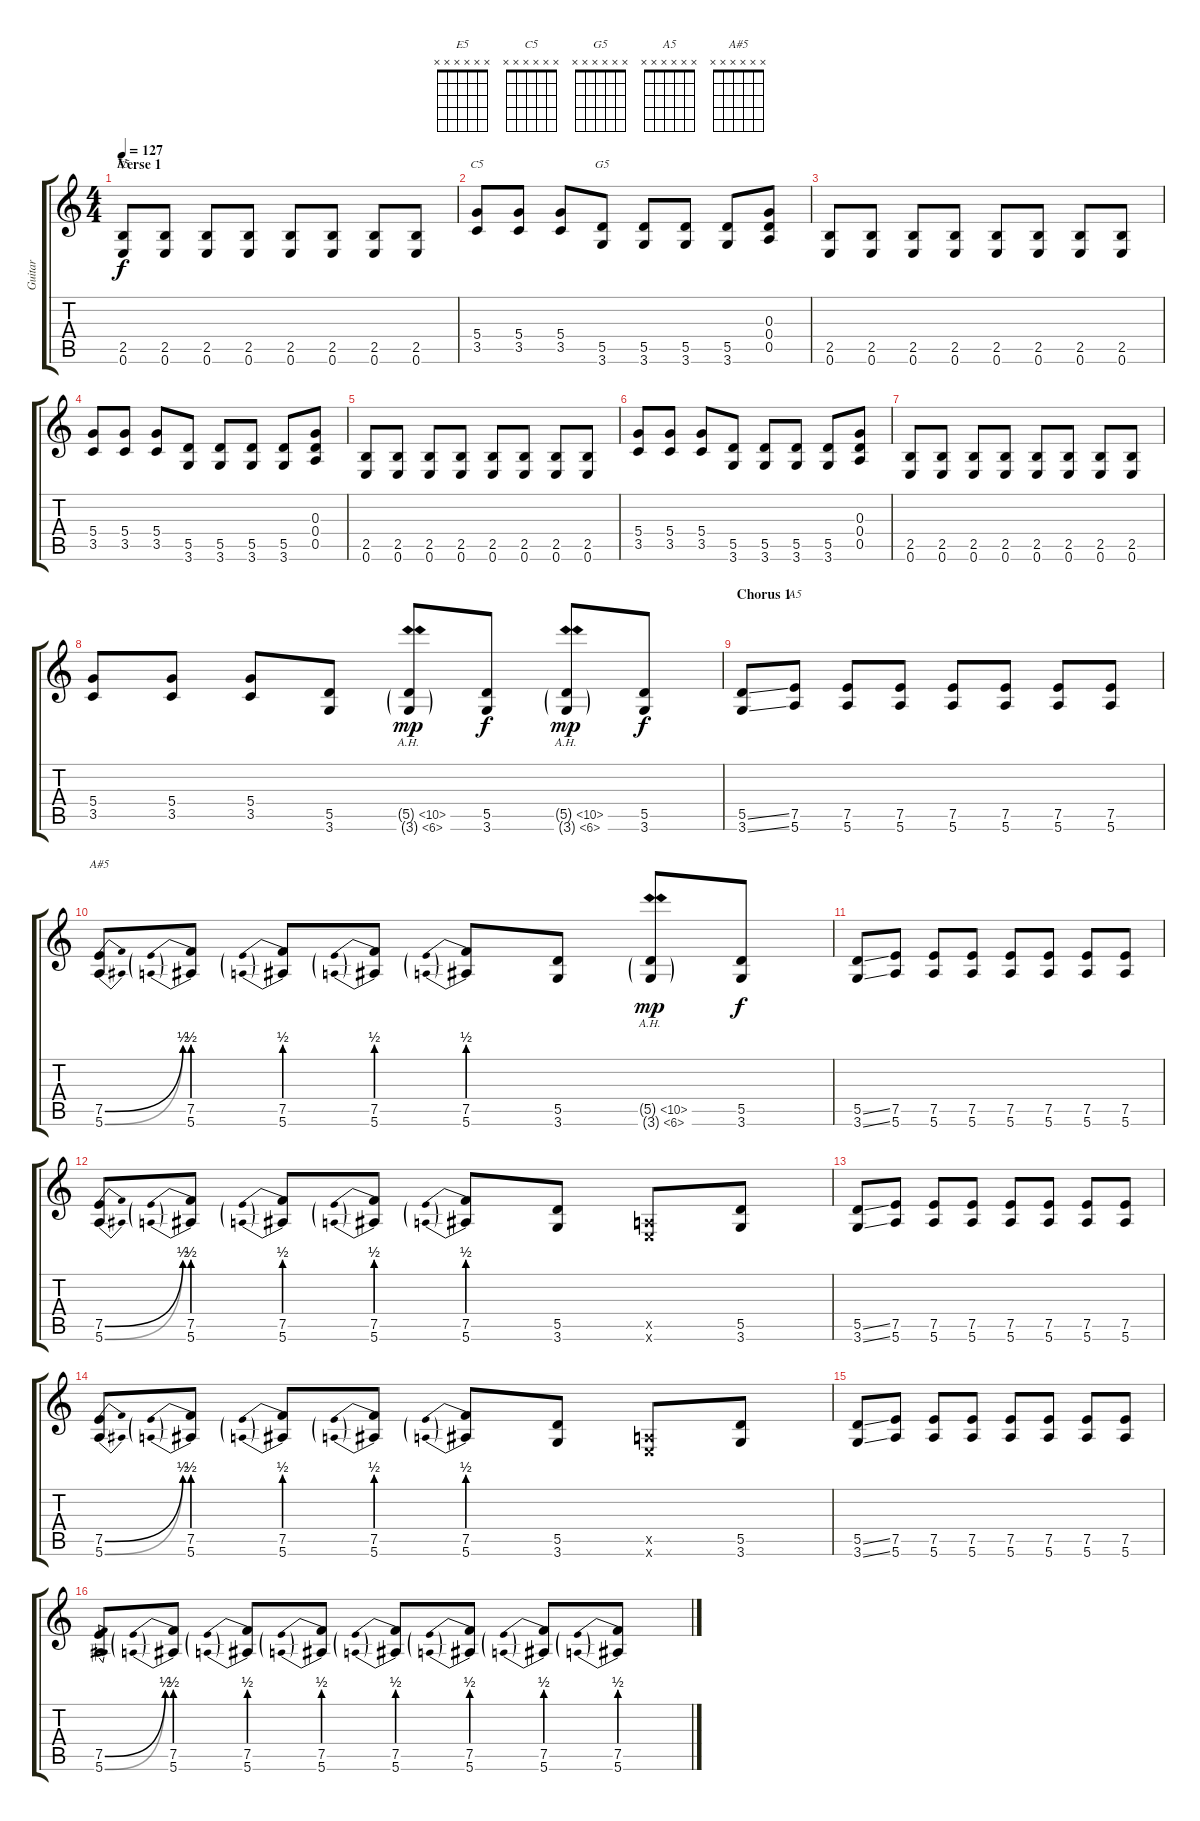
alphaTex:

\track ("Guitar" "Guitar") {instrument electricguitarmuted}
\staff {score tabs}
\tuning (E4 B3 G3 D3 A2 E2) {hide}
\chord ("E5" x x x x x x) {firstfret 0}
\chord ("C5" x x x x x x) {firstfret 0}
\chord ("G5" x x x x x x) {firstfret 0}
\chord ("A5" x x x x x x) {firstfret 0}
\chord ("A#5" x x x x x x) {firstfret 0}
\ts (4 4)
\section ("" "Verse 1")
\tempo 127
\clef g2
\ks c
(2.5 0.6).8{ch "E5" dy f instrument electricguitarmuted} (2.5 0.6).8 (2.5 0.6).8 (2.5 0.6).8 (2.5 0.6).8 (2.5 0.6).8 (2.5 0.6).8 (2.5 0.6).8 |
(5.4 3.5).8{ch "C5"} (5.4 3.5).8 (5.4 3.5).8 (5.5 3.6).8{ch "G5"} (5.5 3.6).8 (5.5 3.6).8 (5.5 3.6).8 (0.3 0.4 0.5).8 |
(2.5 0.6).8 (2.5 0.6).8 (2.5 0.6).8 (2.5 0.6).8 (2.5 0.6).8 (2.5 0.6).8 (2.5 0.6).8 (2.5 0.6).8 |
(5.4 3.5).8 (5.4 3.5).8 (5.4 3.5).8 (5.5 3.6).8 (5.5 3.6).8 (5.5 3.6).8 (5.5 3.6).8 (0.3 0.4 0.5).8 |
(2.5 0.6).8 (2.5 0.6).8 (2.5 0.6).8 (2.5 0.6).8 (2.5 0.6).8 (2.5 0.6).8 (2.5 0.6).8 (2.5 0.6).8 |
(5.4 3.5).8 (5.4 3.5).8 (5.4 3.5).8 (5.5 3.6).8 (5.5 3.6).8 (5.5 3.6).8 (5.5 3.6).8 (0.3 0.4 0.5).8 |
(2.5 0.6).8 (2.5 0.6).8 (2.5 0.6).8 (2.5 0.6).8 (2.5 0.6).8 (2.5 0.6).8 (2.5 0.6).8 (2.5 0.6).8 |
(5.4 3.5).8 (5.4 3.5).8 (5.4 3.5).8 (5.5 3.6).8{volume 16 instrument distortionguitar} (5.5{ah 5 g} 3.6{ah 3 g}).8{dy mp} (5.5 3.6).8{dy f} (5.5{ah 5 g} 3.6{ah 3 g}).8{dy mp} (5.5 3.6).8{dy f} |
\section ("" "Chorus 1")
(5.5{ss} 3.6{ss}).8 (7.5 5.6).8{ch "A5"} (7.5 5.6).8 (7.5 5.6).8 (7.5 5.6).8 (7.5 5.6).8 (7.5 5.6).8 (7.5 5.6).8 |
(7.5{be (bend 0 0 60 2)} 5.6{be (bend 0 0 60 2)}).8{ch "A#5"} (7.5{be (prebend 0 2 60 2)} 5.6{be (prebend 0 2 60 2)}).8 (7.5{be (prebend 0 2 60 2)} 5.6{be (prebend 0 2 60 2)}).8 (7.5{be (prebend 0 2 60 2)} 5.6{be (prebend 0 2 60 2)}).8 (7.5{be (prebend 0 2 60 2)} 5.6{be (prebend 0 2 60 2)}).8 (5.5 3.6).8 (5.5{ah 5 g} 3.6{ah 3 g}).8{dy mp} (5.5 3.6).8{dy f} |
(5.5{ss} 3.6{ss}).8 (7.5 5.6).8 (7.5 5.6).8 (7.5 5.6).8 (7.5 5.6).8 (7.5 5.6).8 (7.5 5.6).8 (7.5 5.6).8 |
(7.5{be (bend 0 0 60 2)} 5.6{be (bend 0 0 60 2)}).8 (7.5{be (prebend 0 2 60 2)} 5.6{be (prebend 0 2 60 2)}).8 (7.5{be (prebend 0 2 60 2)} 5.6{be (prebend 0 2 60 2)}).8 (7.5{be (prebend 0 2 60 2)} 5.6{be (prebend 0 2 60 2)}).8 (7.5{be (prebend 0 2 60 2)} 5.6{be (prebend 0 2 60 2)}).8 (5.5 3.6).8 (0.5{x} 0.6{x}).8 (5.5 3.6).8 |
(5.5{ss} 3.6{ss}).8 (7.5 5.6).8 (7.5 5.6).8 (7.5 5.6).8 (7.5 5.6).8 (7.5 5.6).8 (7.5 5.6).8 (7.5 5.6).8 |
(7.5{be (bend 0 0 60 2)} 5.6{be (bend 0 0 60 2)}).8 (7.5{be (prebend 0 2 60 2)} 5.6{be (prebend 0 2 60 2)}).8 (7.5{be (prebend 0 2 60 2)} 5.6{be (prebend 0 2 60 2)}).8 (7.5{be (prebend 0 2 60 2)} 5.6{be (prebend 0 2 60 2)}).8 (7.5{be (prebend 0 2 60 2)} 5.6{be (prebend 0 2 60 2)}).8 (5.5 3.6).8 (0.5{x} 0.6{x}).8 (5.5 3.6).8 |
(5.5{ss} 3.6{ss}).8 (7.5 5.6).8 (7.5 5.6).8 (7.5 5.6).8 (7.5 5.6).8 (7.5 5.6).8 (7.5 5.6).8 (7.5 5.6).8 |
(7.5{be (bend 0 0 60 2)} 5.6{be (bend 0 0 60 2)}).8 (7.5{be (prebend 0 2 60 2)} 5.6{be (prebend 0 2 60 2)}).8 (7.5{be (prebend 0 2 60 2)} 5.6{be (prebend 0 2 60 2)}).8 (7.5{be (prebend 0 2 60 2)} 5.6{be (prebend 0 2 60 2)}).8 (7.5{be (prebend 0 2 60 2)} 5.6{be (prebend 0 2 60 2)}).8 (7.5{be (prebend 0 2 60 2)} 5.6{be (prebend 0 2 60 2)}).8 (7.5{be (prebend 0 2 60 2)} 5.6{be (prebend 0 2 60 2)}).8 (7.5{be (prebend 0 2 60 2)} 5.6{be (prebend 0 2 60 2)}).8
